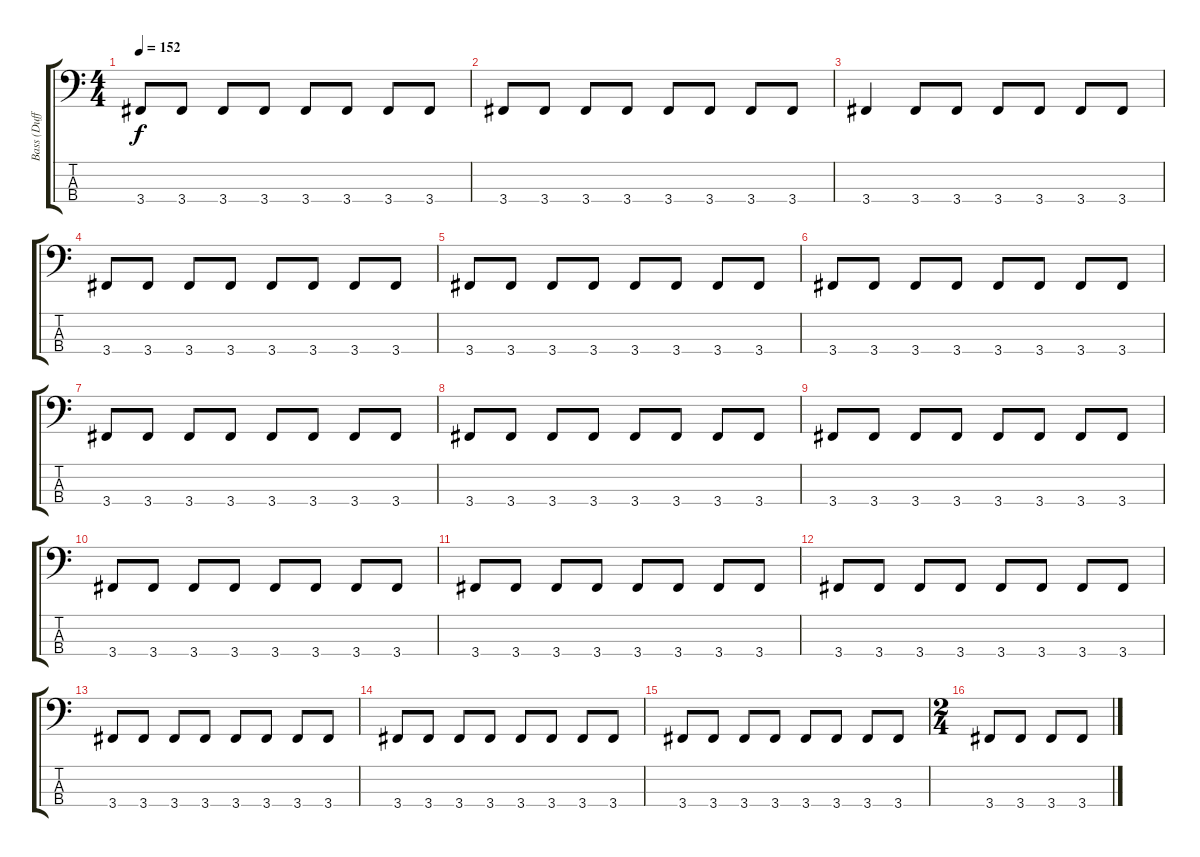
\track ("Bass (Duff)" "Bass (Duff") {instrument electricbasspick}
\staff {score tabs}
\tuning (Gb2 Db2 Ab1 Eb1) {hide}
\ts (4 4)
\tempo 152
\clef f4
\ks c
3.4.8{dy f} 3.4.8 3.4.8 3.4.8 3.4.8 3.4.8 3.4.8 3.4.8 |
3.4.8 3.4.8 3.4.8 3.4.8 3.4.8 3.4.8 3.4.8 3.4.8 |
3.4.4 3.4.8 3.4.8 3.4.8 3.4.8 3.4.8 3.4.8 |
3.4.8 3.4.8 3.4.8 3.4.8 3.4.8 3.4.8 3.4.8 3.4.8 |
3.4.8 3.4.8 3.4.8 3.4.8 3.4.8 3.4.8 3.4.8 3.4.8 |
3.4.8 3.4.8 3.4.8 3.4.8 3.4.8 3.4.8 3.4.8 3.4.8 |
3.4.8 3.4.8 3.4.8 3.4.8 3.4.8 3.4.8 3.4.8 3.4.8 |
3.4.8 3.4.8 3.4.8 3.4.8 3.4.8 3.4.8 3.4.8 3.4.8 |
3.4.8 3.4.8 3.4.8 3.4.8 3.4.8 3.4.8 3.4.8 3.4.8 |
3.4.8 3.4.8 3.4.8 3.4.8 3.4.8 3.4.8 3.4.8 3.4.8 |
3.4.8 3.4.8 3.4.8 3.4.8 3.4.8 3.4.8 3.4.8 3.4.8 |
3.4.8 3.4.8 3.4.8 3.4.8 3.4.8 3.4.8 3.4.8 3.4.8 |
3.4.8 3.4.8 3.4.8 3.4.8 3.4.8 3.4.8 3.4.8 3.4.8 |
3.4.8 3.4.8 3.4.8 3.4.8 3.4.8 3.4.8 3.4.8 3.4.8 |
3.4.8 3.4.8 3.4.8 3.4.8 3.4.8 3.4.8 3.4.8 3.4.8 |
\ts (2 4)
3.4.8 3.4.8 3.4.8 3.4.8
